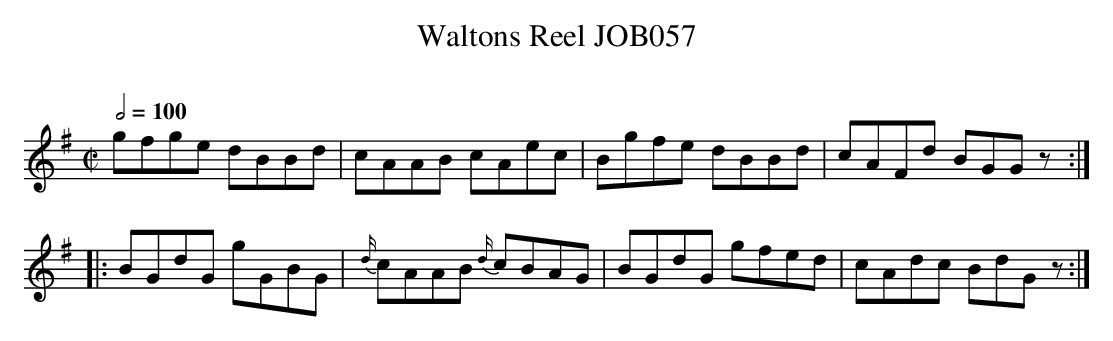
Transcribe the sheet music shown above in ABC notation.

X:1
T:Waltons Reel JOB057
M:C|
L:1/8
O:
Q:1/2=100
K:G
gfge dBBd|cAAB cAec|Bgfe dBBd|cAFd BGGz:|
|:BGdG gGBG|{d/}cAAB {d/}cBAG|BGdG gfed|cAdc BdGz:|
